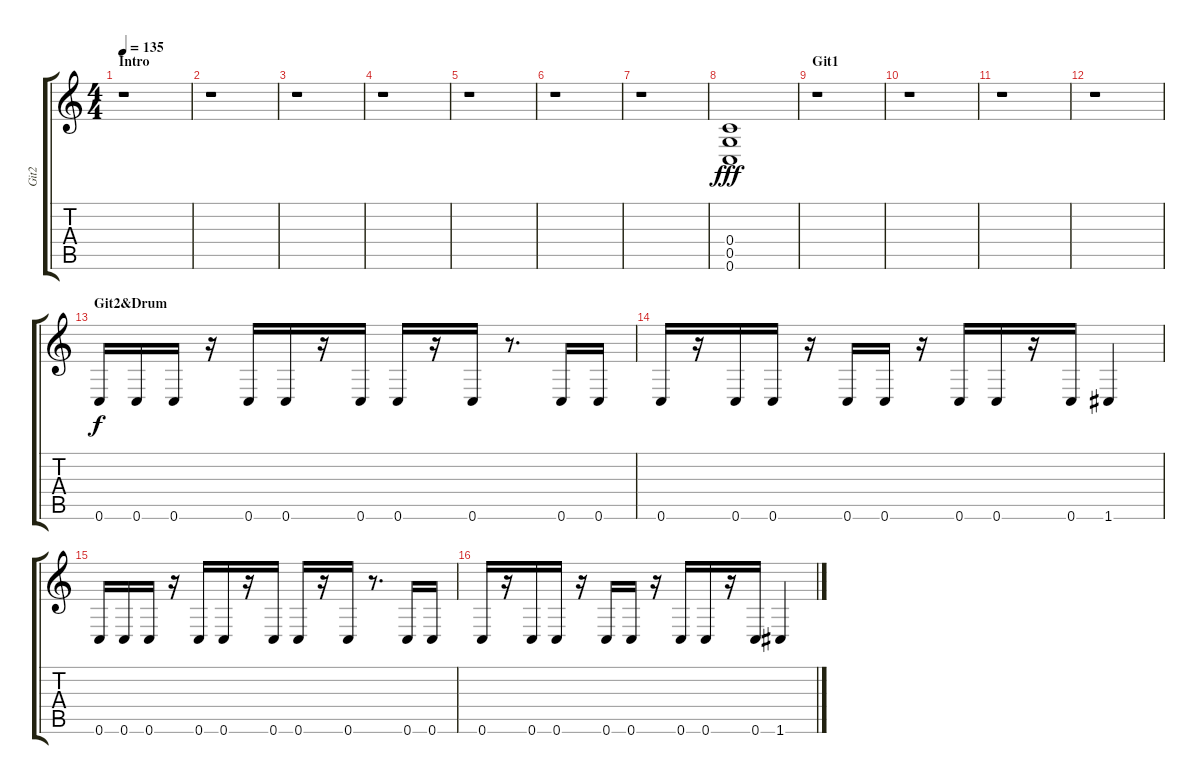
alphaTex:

\track ("Git2" "Git2") {instrument overdrivenguitar}
\staff {score tabs}
\tuning (D4 A3 F3 C3 G2 C2) {hide}
\ts (4 4)
\section ("" "Intro")
\tempo 135
\clef g2
\ks c
r.1{dy fff instrument overdrivenguitar} |
r.1 |
r.1 |
r.1 |
r.1 |
r.1 |
r.1{volume 0} |
(0.4 0.5 0.6).1{volume 16} |
\section ("" "Git1")
r.1 |
r.1 |
r.1 |
r.1 |
\section ("" "Git2&Drum")
0.6.16{dy f instrument distortionguitar} 0.6.16 0.6.16 r.16 0.6.16 0.6.16 r.16 0.6.16 0.6.16 r.16 0.6.16 r.8{d} 0.6.16 0.6.16 |
0.6.16 r.16 0.6.16 0.6.16 r.16 0.6.16 0.6.16 r.16 0.6.16 0.6.16 r.16 0.6.16 1.6.4{instrument overdrivenguitar} |
0.6.16{instrument distortionguitar} 0.6.16 0.6.16 r.16 0.6.16 0.6.16 r.16 0.6.16 0.6.16 r.16 0.6.16 r.8{d} 0.6.16 0.6.16 |
0.6.16 r.16 0.6.16 0.6.16 r.16 0.6.16 0.6.16 r.16 0.6.16 0.6.16 r.16 0.6.16 1.6.4{instrument overdrivenguitar}
